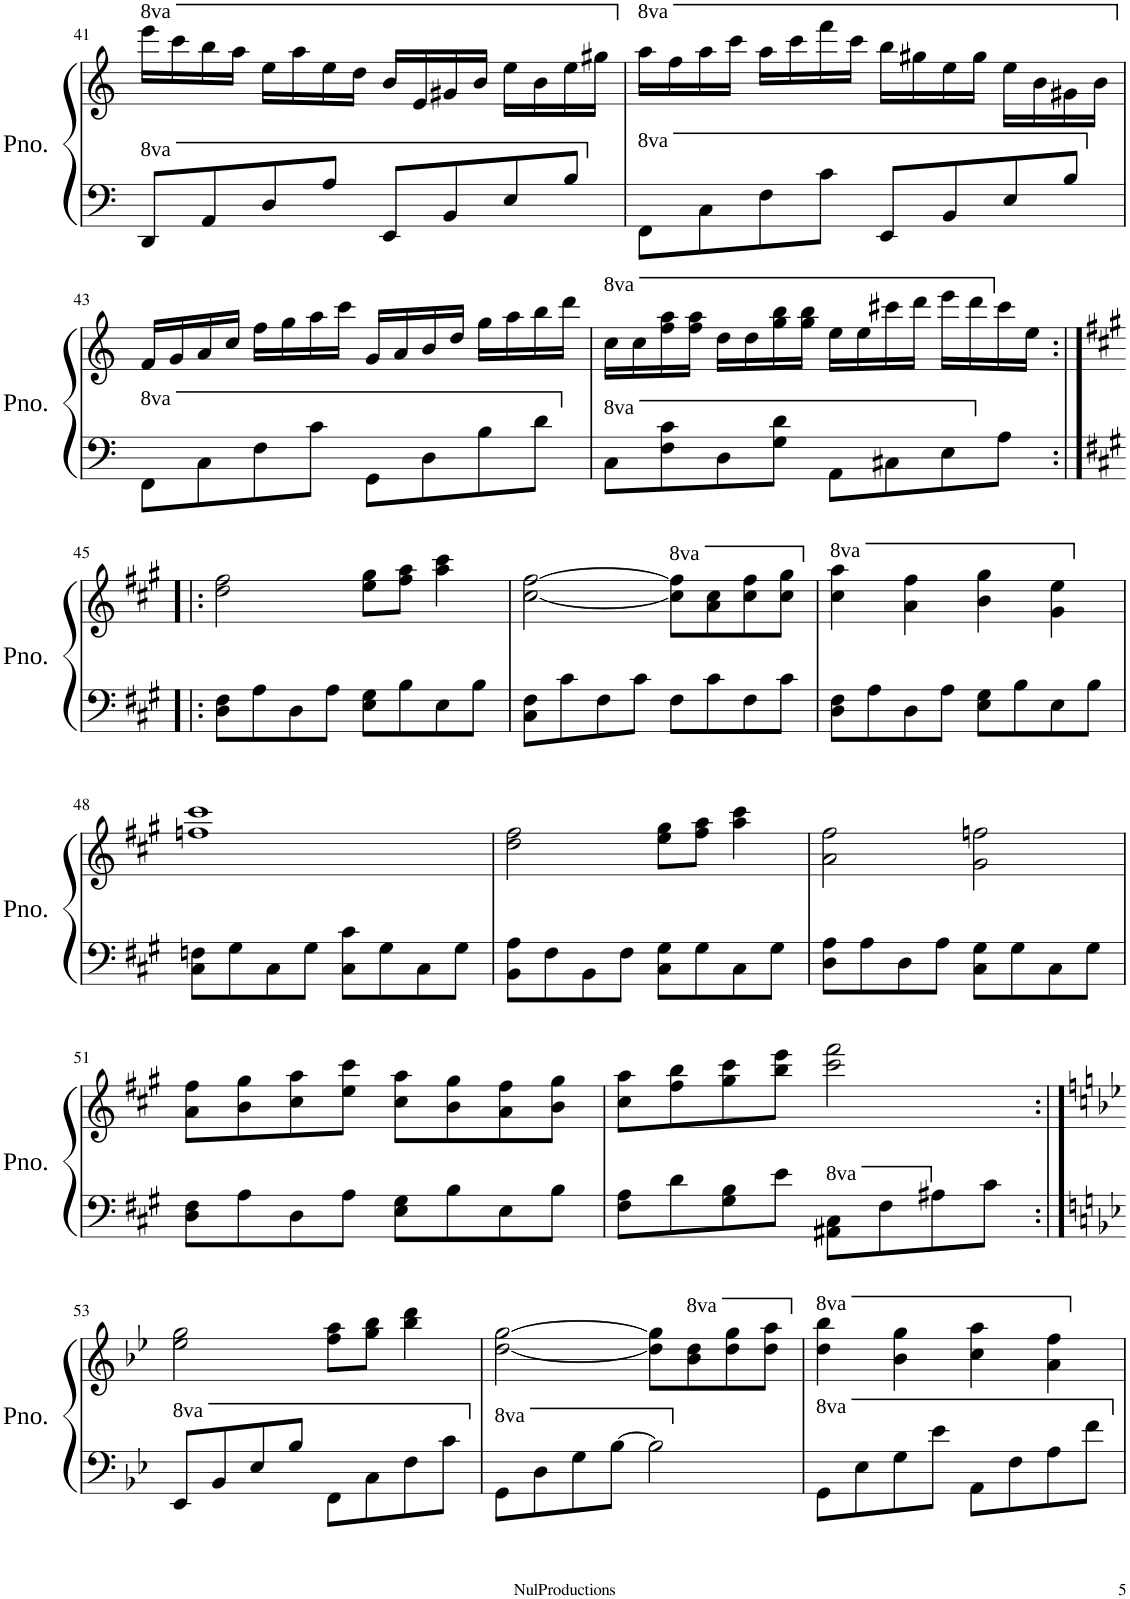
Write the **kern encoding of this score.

**kern	**kern
*part1	*part1
*staff2	*staff1
*I"Piano	*
*I'Pno.	*
!!LO:PB:g=z
*clefF4	*clefG2
*k[]	*k[]
*M4/4	*M4/4
*8va	*
*	*8va
=41	=41
8D/L	16eeee\LL
.	16cccc\
8A/	16bbb\
.	16aaa\JJ
8d/	16eee\LL
.	16aaa\
8a/J	16eee\
.	16ddd\JJ
8E/L	16bb/LL
.	16ee/
8B/	16gg#X/
.	16bb/JJ
8e/	16eee\LL
.	16bb\
8b/J	16eee\
.	16ggg#X\JJ
=42	=42
*X8va	*
*8va	*
*	*X8va
*	*8va
8F\L	16aaa\LL
.	16fff\
8c\	16aaa\
.	16cccc\JJ
8f\	16aaa\LL
.	16cccc\
8cc\J	16ffff\
.	16cccc\JJ
8E/L	16bbb\LL
.	16ggg#X\
8B/	16eee\
.	16ggg#\JJ
8e/	16eee\LL
.	16bb\
8b/J	16gg#X\
.	16bb\JJ
!!LO:LB:g=z
=43	=43
*X8va	*
*8va	*
*	*X8va
8F\L	16f/LL
.	16g/
8c\	16a/
.	16cc/JJ
8f\	16ff\LL
.	16gg\
8cc\J	16aa\
.	16ccc\JJ
8G\L	16g/LL
.	16a/
8d\	16b/
.	16dd/JJ
8b\	16gg\LL
.	16aa\
8dd\J	16bb\
.	16ddd\JJ
=44	=44
*X8va	*
*8va	*
*	*8va
8c\L	16ccc\LL
.	16ccc\
8f\ 8cc\	16fff\ 16aaa\
.	16fff\ 16aaa\JJ
8d\	16ddd\LL
.	16ddd\
8g\ 8dd\J	16ggg\ 16bbb\
.	16ggg\ 16bbb\JJ
8A\L	16eee\LL
.	16eee\
8c#X\	16cccc#X\
.	16dddd\JJ
8e\	16eeee\LL
.	16dddd\
8a\J	16cccc#\
.	16eee\JJ
!!LO:LB:g=z
=45:|!|:	=45:|!|:
*k[f#c#g#]	*k[f#c#g#]
*X8va	*
*	*X8va
8D\ 8F#\L	2dd\ 2ff#\
8A\	.
8D\	.
8A\J	.
8E\ 8G#\L	8ee\ 8gg#\L
8B\	8ff#\ 8aa\J
8E\	4aa\ 4ccc#\
8B\J	.
=46	=46
8C#\ 8F#\L	[2cc#\ [2ff#\
8c#\	.
8F#\	.
8c#\J	.
*	*8va
8F#\L	8ccc#\] 8fff#\]L
8c#\	8aa\ 8ccc#\
8F#\	8ccc#\ 8fff#\
8c#\J	8ccc#\ 8ggg#\J
=47	=47
*	*X8va
*	*8va
8D\ 8F#\L	4ccc#\ 4aaa\
8A\	.
8D\	4aa\ 4fff#\
8A\J	.
8E\ 8G#\L	4bb\ 4ggg#\
8B\	.
8E\	4gg#\ 4eee\
8B\J	.
!!LO:LB:g=z
=48	=48
*	*X8va
8C#\ 8Fn\L	1ffn 1ccc#
8G#\	.
8C#\	.
8G#\J	.
8C#\ 8c#\L	.
8G#\	.
8C#\	.
8G#\J	.
=49	=49
8BB\ 8A\L	2dd\ 2ff#\
8F#\	.
8BB\	.
8F#\J	.
8C#\ 8G#\L	8ee\ 8gg#\L
8G#\	8ff#\ 8aa\J
8C#\	4aa\ 4ccc#\
8G#\J	.
=50	=50
8D\ 8A\L	2a\ 2ff#\
8A\	.
8D\	.
8A\J	.
8C#\ 8G#\L	2g#\ 2ffn\
8G#\	.
8C#\	.
8G#\J	.
!!LO:LB:g=z
=51	=51
8D\ 8F#\L	8a\ 8ff#\L
8A\	8b\ 8gg#\
8D\	8cc#\ 8aa\
8A\J	8ee\ 8ccc#\J
8E\ 8G#\L	8cc#\ 8aa\L
8B\	8b\ 8gg#\
8E\	8a\ 8ff#\
8B\J	8b\ 8gg#\J
=52	=52
8F#\ 8A\L	8cc#\ 8aa\L
8d\	8ff#\ 8bb\
8G#\ 8B\	8gg#\ 8ccc#\
8e\J	8bb\ 8eee\J
*8va	*
8A#X\ 8c#\L	2ccc#\ 2fff#\
8f#\	.
8a#X\	.
8cc#\J	.
!!LO:LB:g=z
=53:|!	=53:|!
*k[b-e-]	*k[b-e-]
*X8va	*
*8va	*
8E-/L	2ee-\ 2gg\
8B-/	.
8e-/	.
8b-/J	.
8F\L	8ff\ 8aa\L
8c\	8gg\ 8bb-\J
8f\	4bb-\ 4ddd\
8cc\J	.
=54	=54
*X8va	*
*8va	*
8G\L	[2dd\ [2gg\
8d\	.
8g\	.
[8b-\J	.
2b-\]	8dd\] 8gg\]L
*	*8va
.	8bb-\ 8ddd\
.	8ddd\ 8ggg\
.	8ddd\ 8aaa\J
=55	=55
*X8va	*
*8va	*
*	*X8va
*	*8va
8G\L	4ddd\ 4bbb-\
8e-\	.
8g\	4bb-\ 4ggg\
8ee-\J	.
8A\L	4ccc\ 4aaa\
8f\	.
8a\	4aa\ 4fff\
8ff\J	.
*X8va	*
*	*X8va
=	=
*-	*-
